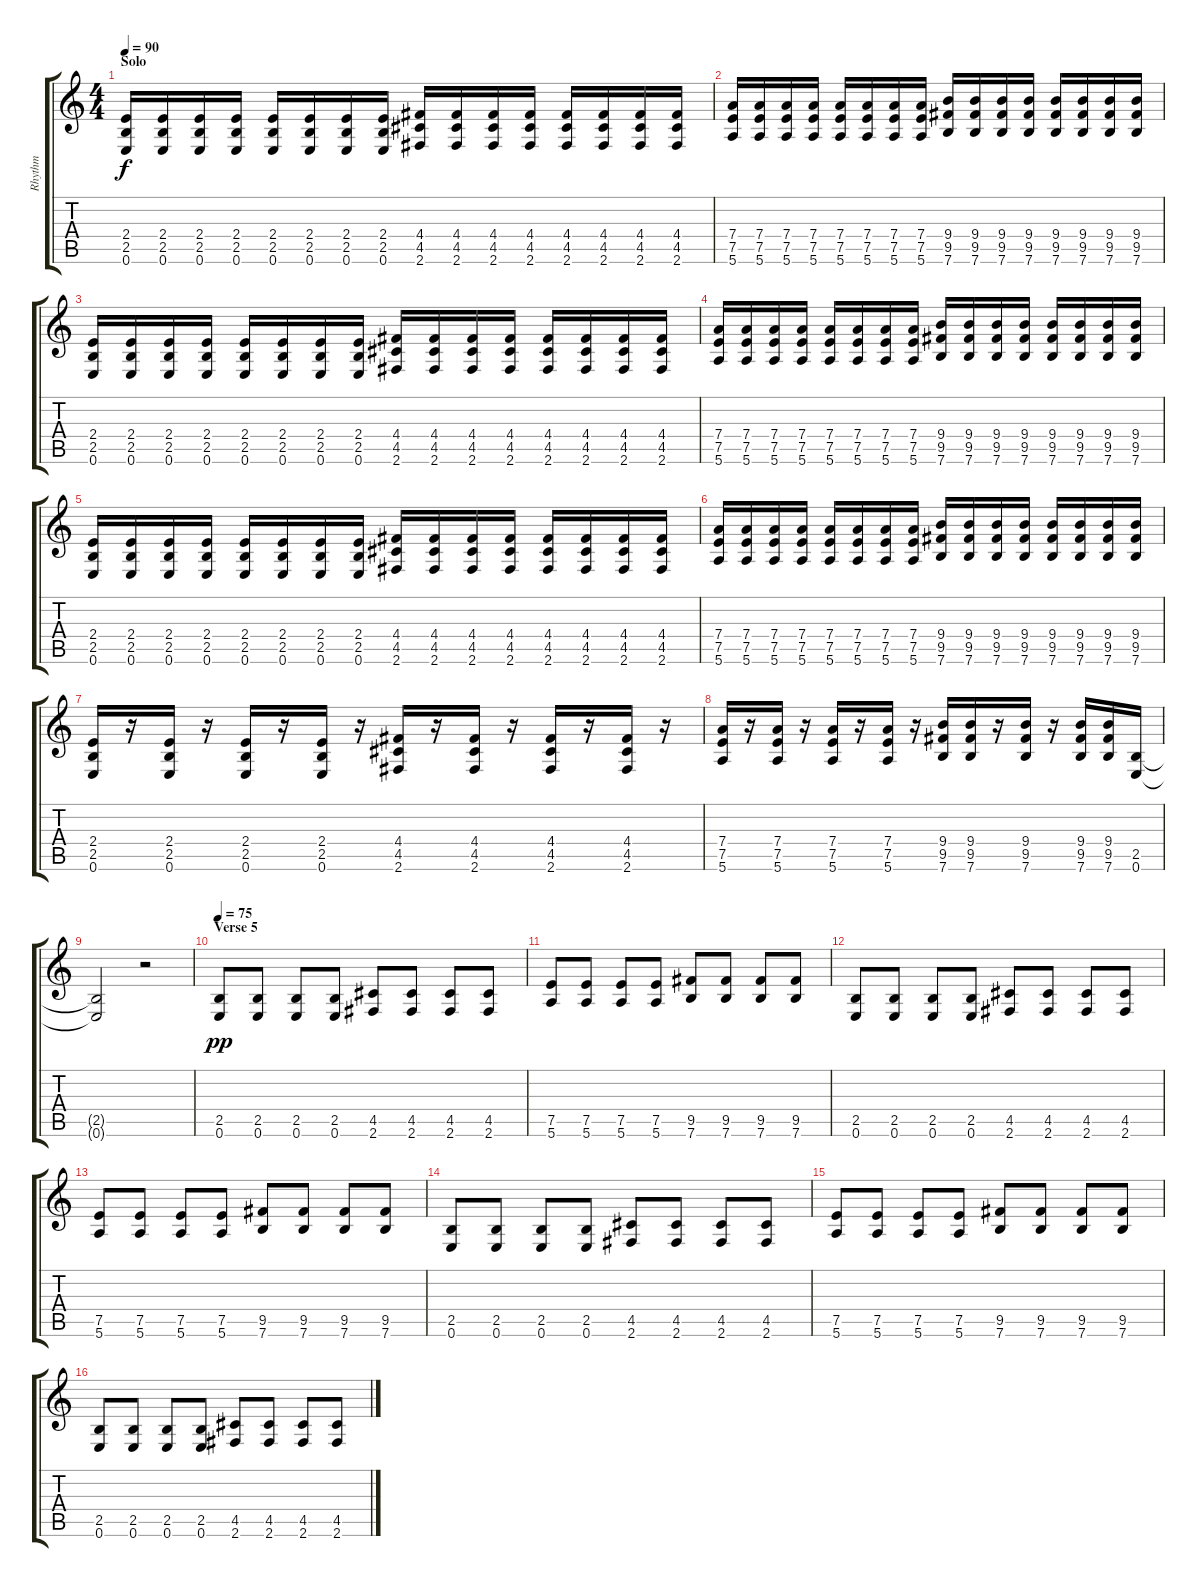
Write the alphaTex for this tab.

\track ("Rhythm" "Rhythm") {instrument electricguitarmuted}
\staff {score tabs}
\tuning (E4 B3 G3 D3 A2 E2) {hide}
\ts (4 4)
\section ("" "Solo")
\tempo 90
\clef g2
\ks c
(2.4 2.5 0.6).16{dy f} (2.4 2.5 0.6).16 (2.4 2.5 0.6).16 (2.4 2.5 0.6).16 (2.4 2.5 0.6).16 (2.4 2.5 0.6).16 (2.4 2.5 0.6).16 (2.4 2.5 0.6).16 (4.4 4.5 2.6).16 (4.4 4.5 2.6).16 (4.4 4.5 2.6).16 (4.4 4.5 2.6).16 (4.4 4.5 2.6).16 (4.4 4.5 2.6).16 (4.4 4.5 2.6).16 (4.4 4.5 2.6).16 |
(7.4 7.5 5.6).16 (7.4 7.5 5.6).16 (7.4 7.5 5.6).16 (7.4 7.5 5.6).16 (7.4 7.5 5.6).16 (7.4 7.5 5.6).16 (7.4 7.5 5.6).16 (7.4 7.5 5.6).16 (9.4 9.5 7.6).16 (9.4 9.5 7.6).16 (9.4 9.5 7.6).16 (9.4 9.5 7.6).16 (9.4 9.5 7.6).16 (9.4 9.5 7.6).16 (9.4 9.5 7.6).16 (9.4 9.5 7.6).16 |
(2.4 2.5 0.6).16 (2.4 2.5 0.6).16 (2.4 2.5 0.6).16 (2.4 2.5 0.6).16 (2.4 2.5 0.6).16 (2.4 2.5 0.6).16 (2.4 2.5 0.6).16 (2.4 2.5 0.6).16 (4.4 4.5 2.6).16 (4.4 4.5 2.6).16 (4.4 4.5 2.6).16 (4.4 4.5 2.6).16 (4.4 4.5 2.6).16 (4.4 4.5 2.6).16 (4.4 4.5 2.6).16 (4.4 4.5 2.6).16 |
(7.4 7.5 5.6).16 (7.4 7.5 5.6).16 (7.4 7.5 5.6).16 (7.4 7.5 5.6).16 (7.4 7.5 5.6).16 (7.4 7.5 5.6).16 (7.4 7.5 5.6).16 (7.4 7.5 5.6).16 (9.4 9.5 7.6).16 (9.4 9.5 7.6).16 (9.4 9.5 7.6).16 (9.4 9.5 7.6).16 (9.4 9.5 7.6).16 (9.4 9.5 7.6).16 (9.4 9.5 7.6).16 (9.4 9.5 7.6).16 |
(2.4 2.5 0.6).16 (2.4 2.5 0.6).16 (2.4 2.5 0.6).16 (2.4 2.5 0.6).16 (2.4 2.5 0.6).16 (2.4 2.5 0.6).16 (2.4 2.5 0.6).16 (2.4 2.5 0.6).16 (4.4 4.5 2.6).16 (4.4 4.5 2.6).16 (4.4 4.5 2.6).16 (4.4 4.5 2.6).16 (4.4 4.5 2.6).16 (4.4 4.5 2.6).16 (4.4 4.5 2.6).16 (4.4 4.5 2.6).16 |
(7.4 7.5 5.6).16 (7.4 7.5 5.6).16 (7.4 7.5 5.6).16 (7.4 7.5 5.6).16 (7.4 7.5 5.6).16 (7.4 7.5 5.6).16 (7.4 7.5 5.6).16 (7.4 7.5 5.6).16 (9.4 9.5 7.6).16 (9.4 9.5 7.6).16 (9.4 9.5 7.6).16 (9.4 9.5 7.6).16 (9.4 9.5 7.6).16 (9.4 9.5 7.6).16 (9.4 9.5 7.6).16 (9.4 9.5 7.6).16 |
(2.4 2.5 0.6).16 r.16 (2.4 2.5 0.6).16 r.16 (2.4 2.5 0.6).16 r.16 (2.4 2.5 0.6).16 r.16 (4.4 4.5 2.6).16 r.16 (4.4 4.5 2.6).16 r.16 (4.4 4.5 2.6).16 r.16 (4.4 4.5 2.6).16 r.16 |
(7.4 7.5 5.6).16 r.16 (7.4 7.5 5.6).16 r.16 (7.4 7.5 5.6).16 r.16 (7.4 7.5 5.6).16 r.16 (9.4 9.5 7.6).16 (9.4 9.5 7.6).16 r.16 (9.4 9.5 7.6).16 r.16 (9.4 9.5 7.6).16 (9.4 9.5 7.6).16 (2.5 0.6).16 |
(2.5{t} 0.6{t}).2 r.2 |
\section ("" "Verse 5")
\tempo 75
(2.5 0.6).8{dy pp} (2.5 0.6).8 (2.5 0.6).8 (2.5 0.6).8 (4.5 2.6).8 (4.5 2.6).8 (4.5 2.6).8 (4.5 2.6).8 |
(7.5 5.6).8 (7.5 5.6).8 (7.5 5.6).8 (7.5 5.6).8 (9.5 7.6).8 (9.5 7.6).8 (9.5 7.6).8 (9.5 7.6).8 |
(2.5 0.6).8 (2.5 0.6).8 (2.5 0.6).8 (2.5 0.6).8 (4.5 2.6).8 (4.5 2.6).8 (4.5 2.6).8 (4.5 2.6).8 |
(7.5 5.6).8 (7.5 5.6).8 (7.5 5.6).8 (7.5 5.6).8 (9.5 7.6).8 (9.5 7.6).8 (9.5 7.6).8 (9.5 7.6).8 |
(2.5 0.6).8 (2.5 0.6).8 (2.5 0.6).8 (2.5 0.6).8 (4.5 2.6).8 (4.5 2.6).8 (4.5 2.6).8 (4.5 2.6).8 |
(7.5 5.6).8 (7.5 5.6).8 (7.5 5.6).8 (7.5 5.6).8 (9.5 7.6).8 (9.5 7.6).8 (9.5 7.6).8 (9.5 7.6).8 |
(2.5 0.6).8 (2.5 0.6).8 (2.5 0.6).8 (2.5 0.6).8 (4.5 2.6).8 (4.5 2.6).8 (4.5 2.6).8 (4.5 2.6).8
